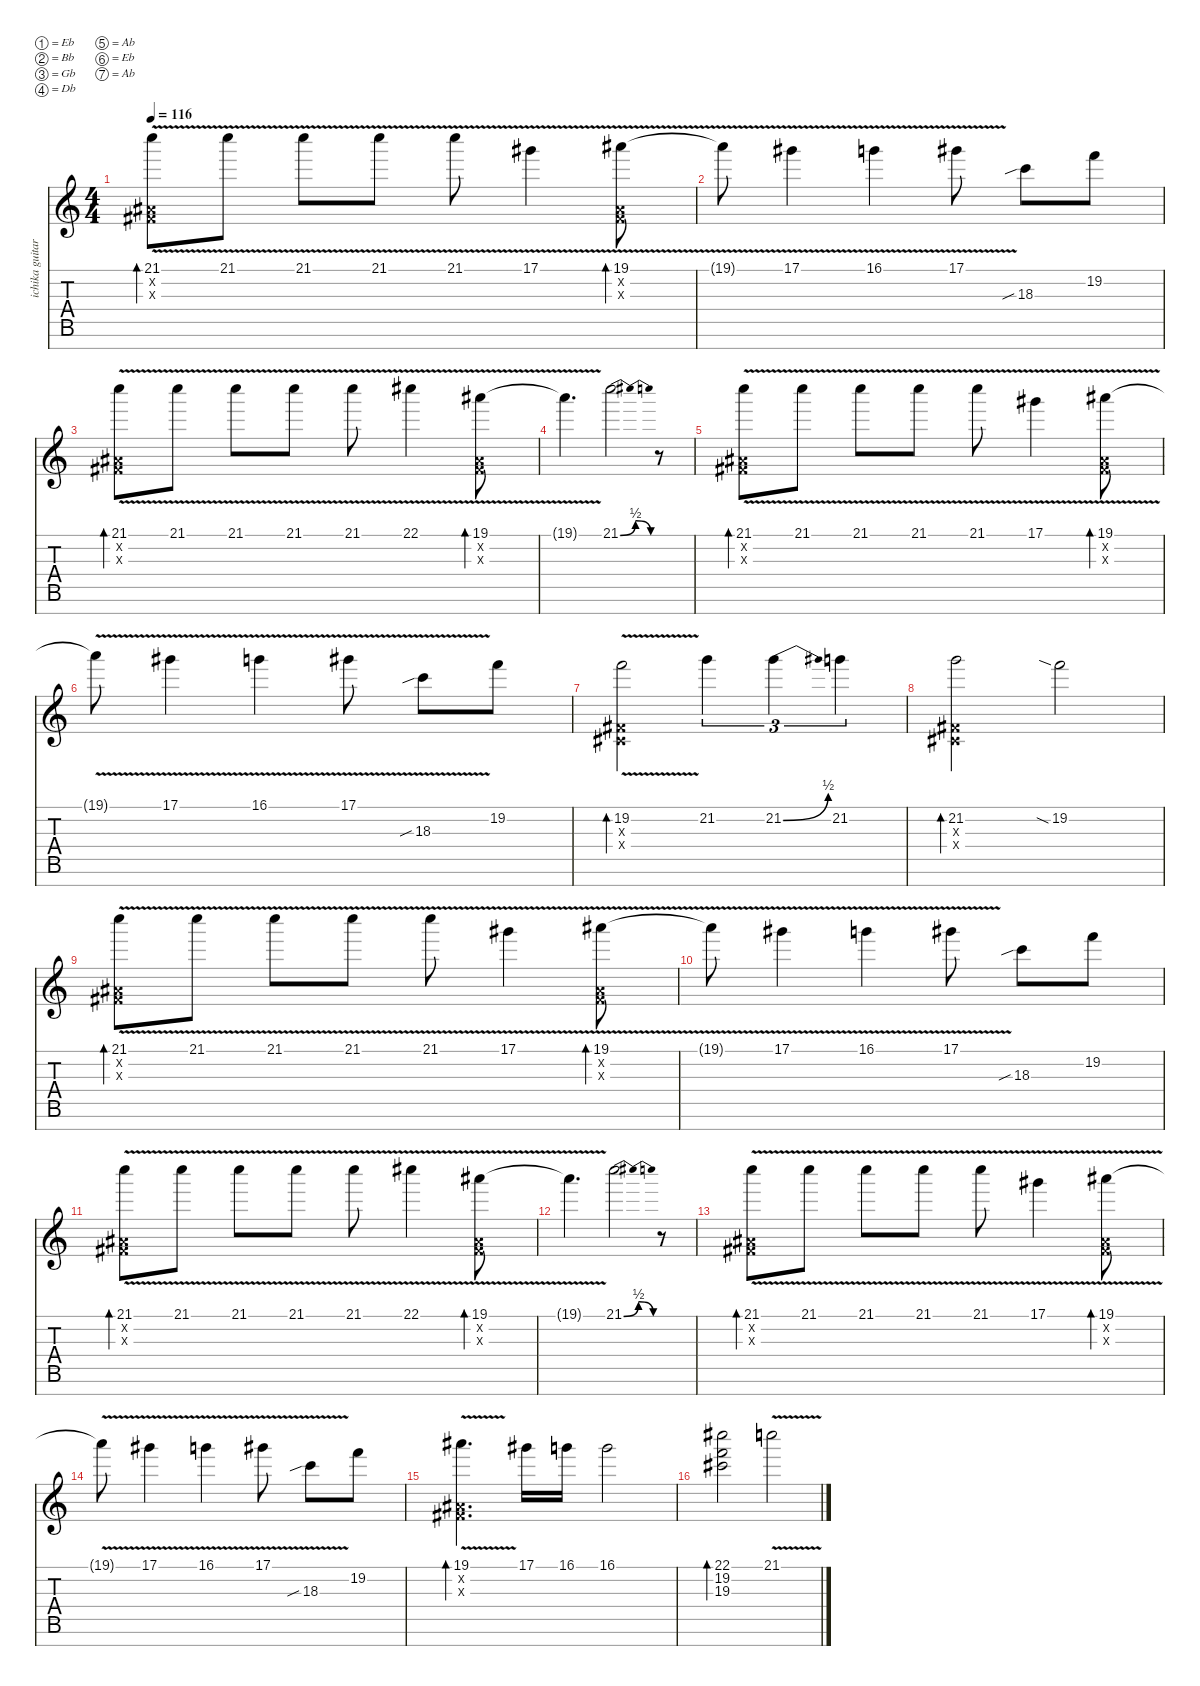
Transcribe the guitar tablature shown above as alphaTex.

\defaultSystemsLayout 4
\hideDynamics
\bracketExtendMode nobrackets
\track ("Clean Guitar" "ichika guitar") {instrument electricguitarclean}
\staff {score tabs}
\tuning (Eb4 Bb3 Gb3 Db3 Ab2 Eb2 Ab1)
\ts (4 4)
\beaming (8 2 2 2 2)
\tempo 116
\clef g2
\ks c
(21.1{v} 0.2{x acc #} 0.3{x acc #}).8{bd 100 dy mf instrument electricguitarclean beam Down} 21.1{v}.8{beam Down} 21.1{v}.8{beam Down} 21.1{v}.8{beam Down} 21.1{v}.8{beam Down} 17.1{v acc #}.4{beam Down} (19.1{v acc #} 0.2{x acc #} 0.3{x acc #}).8{bd 102 beam Down} |
19.1{v t acc #}.8{beam Down} 17.1{v acc #}.4{beam Down} 16.1{v}.4{beam Down} 17.1{v acc #}.8{beam Down} 18.3{sib}.8{beam Down} 19.2.8{beam Down} |
(21.1{v} 0.2{x acc #} 0.3{x acc #}).8{bd 93 beam Down} 21.1{v}.8{beam Down} 21.1{v}.8{beam Down} 21.1{v}.8{beam Down} 21.1{v}.8{beam Down} 22.1{v acc #}.4{beam Down} (19.1{v acc #} 0.2{x acc #} 0.3{x acc #}).8{bd 94 beam Down} |
19.1{t acc #}.4{d beam Down} 21.1{be (bendrelease 18.599999999999998 0 24 2 24 2 39 0)}.2{beam Down} r.8{beam Down} |
(21.1{v} 0.2{x acc #} 0.3{x acc #}).8{bd 100 beam Down} 21.1{v}.8{beam Down} 21.1{v}.8{beam Down} 21.1{v}.8{beam Down} 21.1{v}.8{beam Down} 17.1{v acc #}.4{beam Down} (19.1{v acc #} 0.2{x acc #} 0.3{x acc #}).8{bd 102 beam Down} |
19.1{v t acc #}.8{beam Down} 17.1{v acc #}.4{beam Down} 16.1{v}.4{beam Down} 17.1{v acc #}.8{beam Down} 18.3{v sib}.8{beam Down} 19.2.8{beam Down} |
(19.2{v} 0.3{x acc #} 0.4{x acc #}).2{bd 102 beam Down} 21.2.4{tu (3 2) beam Down} 21.2{be (bend 0 0 54.6 2)}.4{tu (3 2) beam Down} 21.2.4{tu (3 2) beam Down} |
(0.4{x acc #} 0.3{x acc #} 21.2).2{bd 99 beam Down} 19.2{sia}.2{beam Down} |
(21.1{v} 0.2{x acc #} 0.3{x acc #}).8{bd 100 beam Down} 21.1{v}.8{beam Down} 21.1{v}.8{beam Down} 21.1{v}.8{beam Down} 21.1{v}.8{beam Down} 17.1{v acc #}.4{beam Down} (19.1{v acc #} 0.2{x acc #} 0.3{x acc #}).8{bd 102 beam Down} |
19.1{v t acc #}.8{beam Down} 17.1{v acc #}.4{beam Down} 16.1{v}.4{beam Down} 17.1{v acc #}.8{beam Down} 18.3{sib}.8{beam Down} 19.2.8{beam Down} |
(21.1{v} 0.2{x acc #} 0.3{x acc #}).8{bd 93 beam Down} 21.1{v}.8{beam Down} 21.1{v}.8{beam Down} 21.1{v}.8{beam Down} 21.1{v}.8{beam Down} 22.1{v acc #}.4{beam Down} (19.1{v acc #} 0.2{x acc #} 0.3{x acc #}).8{bd 94 beam Down} |
19.1{t acc #}.4{d beam Down} 21.1{be (bendrelease 18.599999999999998 0 24 2 24 2 39 0)}.2{beam Down} r.8{beam Down} |
(21.1{v} 0.2{x acc #} 0.3{x acc #}).8{bd 100 beam Down} 21.1{v}.8{beam Down} 21.1{v}.8{beam Down} 21.1{v}.8{beam Down} 21.1{v}.8{beam Down} 17.1{v acc #}.4{beam Down} (19.1{v acc #} 0.2{x acc #} 0.3{x acc #}).8{bd 102 beam Down} |
19.1{v t acc #}.8{beam Down} 17.1{v acc #}.4{beam Down} 16.1{v}.4{beam Down} 17.1{v acc #}.8{beam Down} 18.3{v sib}.8{beam Down} 19.2.8{beam Down} |
(0.3{x acc #} 0.2{x acc #} 19.1{v acc #}).4{d bd 98 beam Down} 17.1{acc #}.16{beam Down} 16.1.16{beam Down} 16.1.2{beam Down} |
(22.1{acc #} 19.2 19.3{acc #}).2{bd 118 dy p beam Down} 21.1{v}.2{dy mf beam Down}
